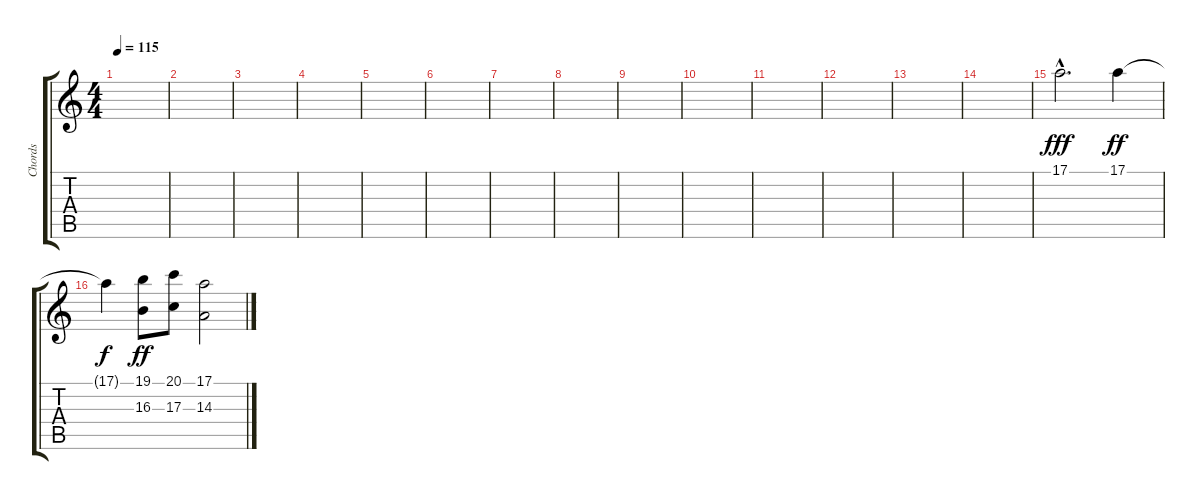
\track ("Chords" "Chords") {instrument acousticgrandpiano}
\staff {score tabs}
\tuning (E4 B3 G3 D3 A2 E2) {hide}
\ts (4 4)
\tempo 115
\clef g2
\ks c
|
|
|
|
|
|
|
|
|
|
|
|
|
|
17.1{hac}.2{d dy fff} 17.1.4{dy ff} |
17.1{t}.4{dy f} (19.1 16.3).8{dy ff} (20.1 17.3).8 (17.1 14.3).2
